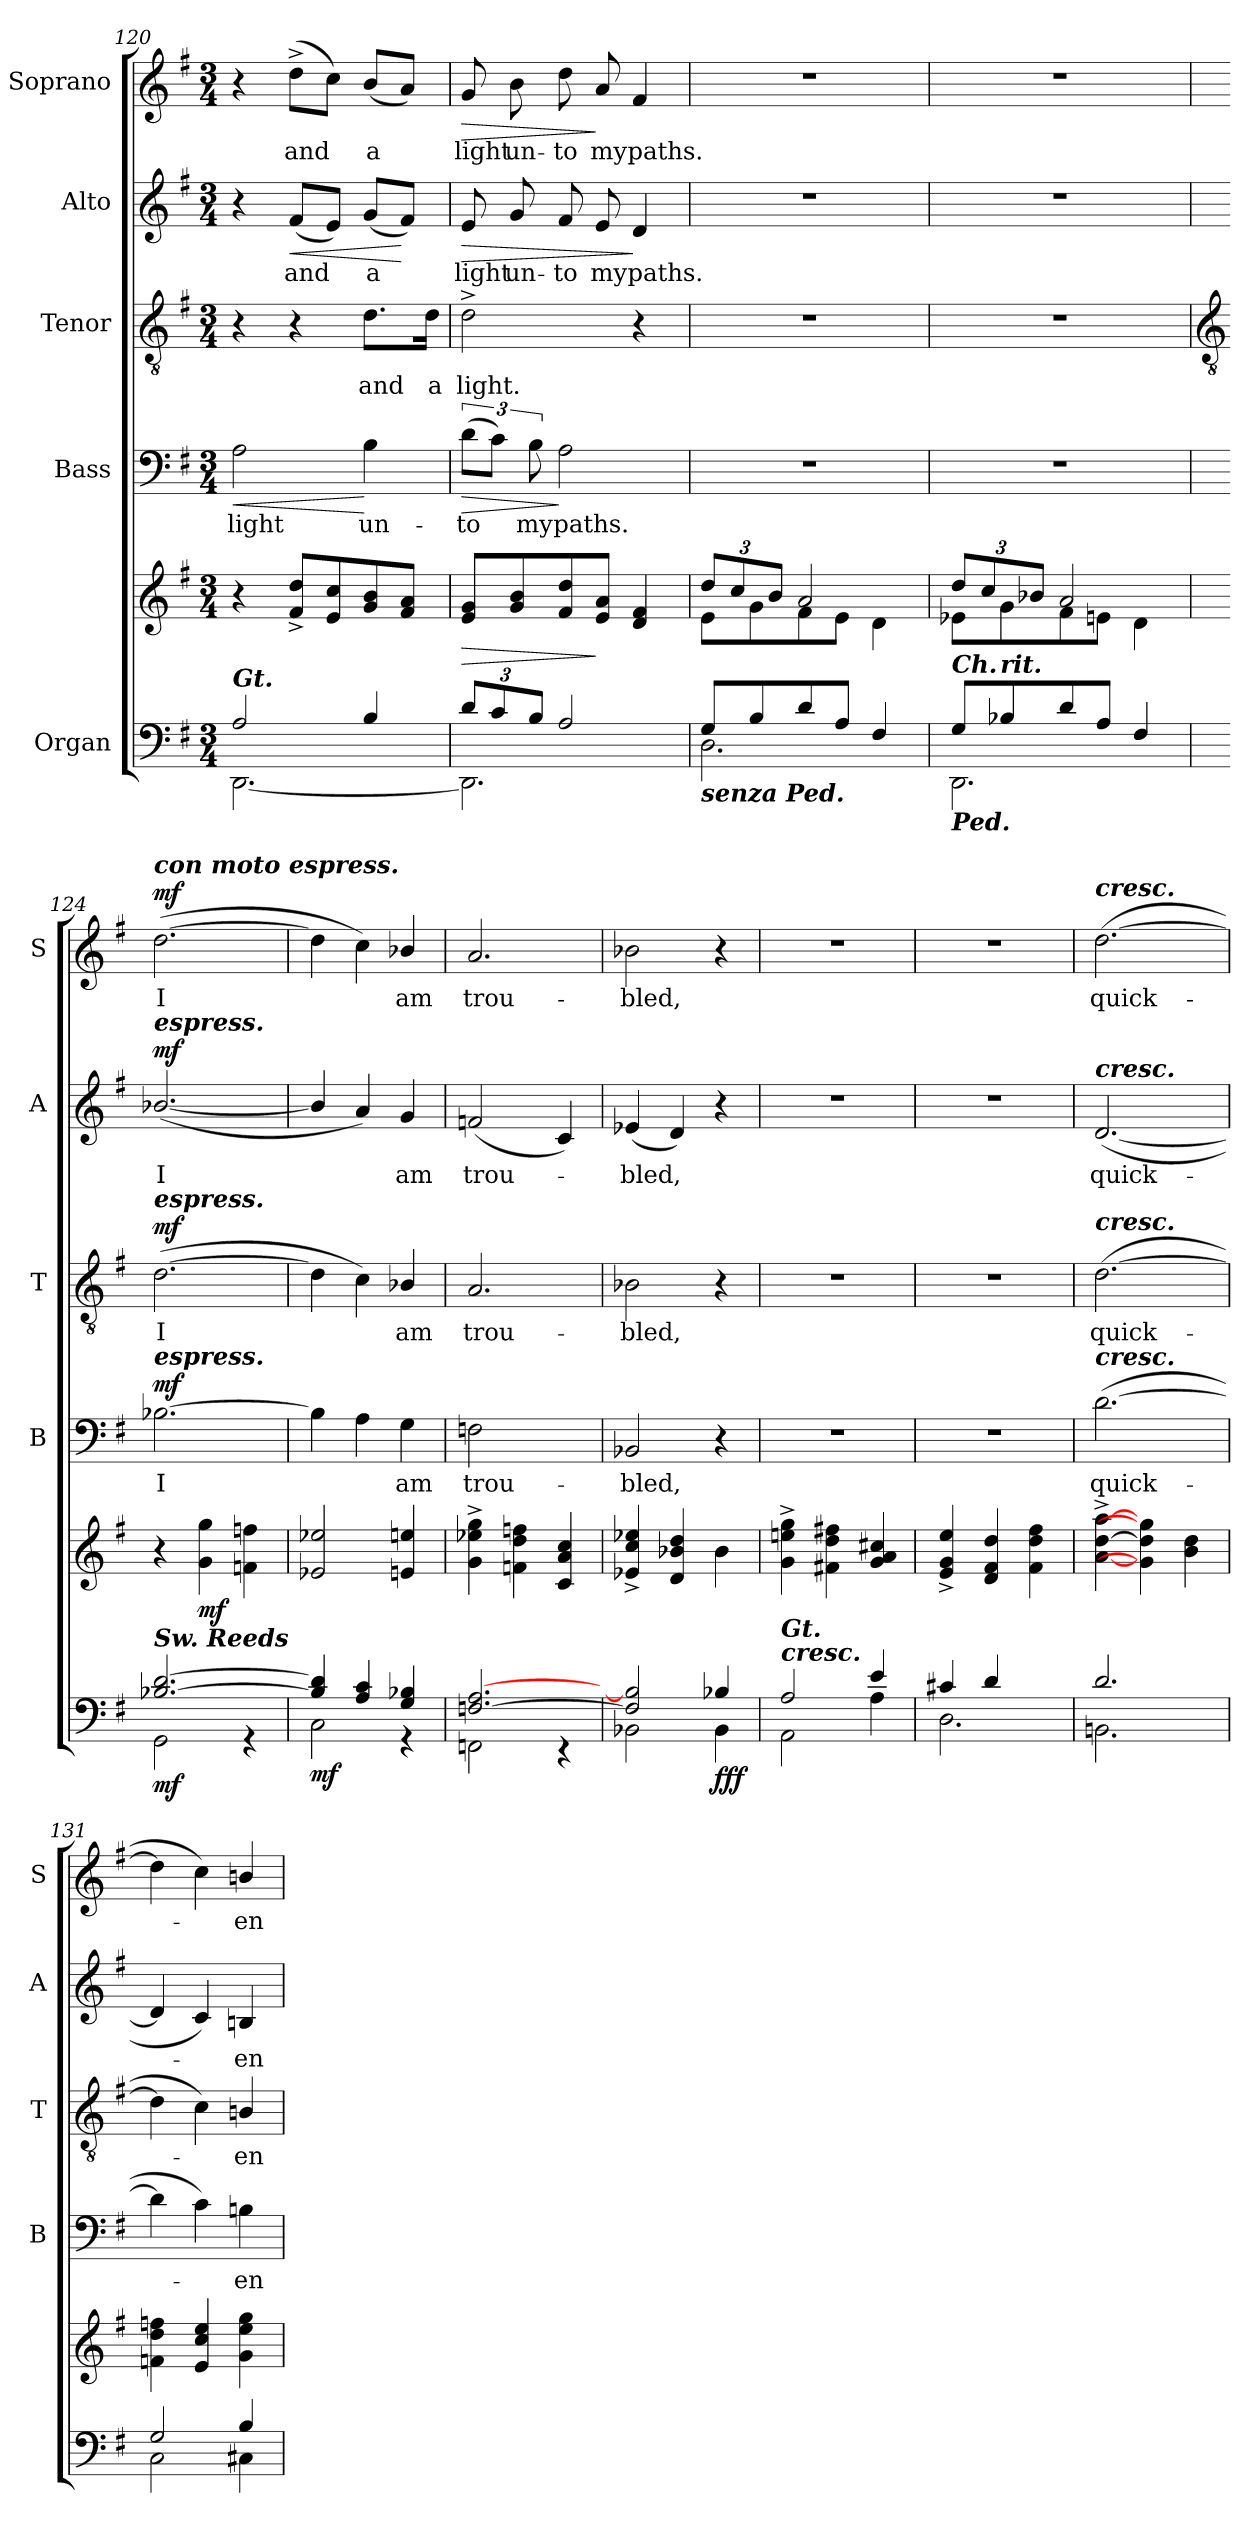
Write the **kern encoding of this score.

**kern	**kern	**dynam	**kern	**text	**dynam	**kern	**text	**dynam	**kern	**text	**dynam	**kern	**text	**dynam
*part5	*part5	*part5	*part4	*part4	*part4	*part3	*part3	*part3	*part2	*part2	*part2	*part1	*part1	*part1
*staff6	*staff5	*staff5/6	*staff4	*staff4	*staff4	*staff3	*staff3	*staff3	*staff2	*staff2	*staff2	*staff1	*staff1	*staff1
*I"Organ	*	*	*I"Bass	*	*	*I"Tenor	*	*	*I"Alto	*	*	*I"Soprano	*	*
*	*	*	*I'B	*	*	*I'T	*	*	*I'A	*	*	*I'S	*	*
*clefF4	*clefG2	*	*clefF4	*	*	*clefGv2	*	*	*clefG2	*	*	*clefG2	*	*
*k[f#]	*k[f#]	*	*k[f#]	*	*	*k[f#]	*	*	*k[f#]	*	*	*k[f#]	*	*
*G:	*G:	*	*G:	*	*	*G:	*	*	*G:	*	*	*G:	*	*
*M3/4	*M3/4	*	*M3/4	*	*	*M3/4	*	*	*M3/4	*	*	*M3/4	*	*
=120	=120	=120	=120	=120	=120	=120	=120	=120	=120	=120	=120	=120	=120	=120
*^	*^	*	*	*	*	*	*	*	*	*	*	*	*	*
!LO:TX:a:Bi:t=Gt.	!	!	!	!	!	!	!	!	!	!	!	!	!	!	!	!
!	!	!	!	!	!	!LO:LY:b	!LO:HP:b	!	!	!	!	!	!	!	!	!
2A/	[2.DD\	4r	2ryy	.	2A	light	<	4r	.	.	4r	.	.	4r	.	.
!	!	!	!	!	!	!	!	!	!	!	!	!LO:LY:b	!LO:HP:b	!	!LO:LY:b	!
.	.	8f#^ 8dd^L	.	.	.	.	.	4r	.	.	(<8f#L	and	<	(>8dd^L	and	.
.	.	8e 8cc	.	.	.	.	.	.	.	.	8eJ)	.	.	8ccJ)	.	.
!	!	!	!	!	!	!LO:LY:b	!	!	!LO:LY:b	!	!	!LO:LY:b	!	!	!LO:LY:b	!
4B/	.	8g 8b	8ryy	.	4B	un-	[	8.d\L	and	.	(<8gL	a	.	(<8bL	a	.
.	.	8f# 8aJ	8ryy	.	.	.	.	.	.	.	8f#J)	.	[	8aJ)	.	.
!	!	!	!	!	!	!	!	!	!LO:LY:b	!	!	!	!	!	!	!
.	.	.	.	.	.	.	.	16d\Jk	a	.	.	.	.	.	.	.
=121	=121	=121	=121	=121	=121	=121	=121	=121	=121	=121	=121	=121	=121	=121	=121	=121
!	!	!	!	!LO:HP:b	!	!LO:LY:b	!LO:HP:b	!	!LO:LY:b	!	!	!LO:LY:b	!LO:HP:b	!	!LO:LY:b	!LO:HP:b
12d/L	2.DD\]	8e 8gL	2.ryy	>	(>12dL	-to	>	2d^	light.	.	8e	light	>	8g	light	>
12c/	.	.	.	.	12cJ)	.	.	.	.	.	.	.	.	.	.	.
!	!	!	!	!	!	!	!	!	!	!	!	!LO:LY:b	!	!	!LO:LY:b	!
.	.	8g 8b	.	.	.	.	.	.	.	.	8g	un-	.	8b	un-	.
!	!	!	!	!	!	!LO:LY:b	!	!	!	!	!	!	!	!	!	!
12B/J	.	.	.	.	12B	my	.	.	.	.	.	.	.	.	.	.
!	!	!	!	!	!	!LO:LY:b	!	!	!	!	!	!LO:LY:b	!	!	!LO:LY:b	!
2A/	.	8f# 8dd	.	.	2A	paths.	]	.	.	.	8f#	-to	.	8dd	-to	.
!	!	!	!	!	!	!	!	!	!	!	!	!LO:LY:b	!	!	!LO:LY:b	!
.	.	8e 8aJ	.	]	.	.	.	.	.	.	8e	my	.	8a	my	]
!	!	!	!	!	!	!	!	!	!	!	!	!LO:LY:b	!	!	!LO:LY:b	!
.	.	4d 4f#	.	.	.	.	.	4r	.	.	4d	paths.	]	4f#	paths.	.
=122	=122	=122	=122	=122	=122	=122	=122	=122	=122	=122	=122	=122	=122	=122	=122	=122
!LO:TX:b:Bi:t=senza Ped.	!	!	!	!	!	!	!	!	!	!	!	!	!	!	!	!
!	!	!	!	!	!LO:N:vis=1	!	!	!LO:N:vis=1	!	!	!LO:N:vis=1	!	!	!LO:N:vis=1	!	!
8G/L	2.D\	12dd/L	8e\L	.	2.r	.	.	2.r	.	.	2.r	.	.	2.r	.	.
.	.	12cc/	.	.	.	.	.	.	.	.	.	.	.	.	.	.
8B/	.	.	8g\	.	.	.	.	.	.	.	.	.	.	.	.	.
.	.	12b/J	.	.	.	.	.	.	.	.	.	.	.	.	.	.
8d/	.	2a	8f#\	.	.	.	.	.	.	.	.	.	.	.	.	.
8A/J	.	.	8e\J	.	.	.	.	.	.	.	.	.	.	.	.	.
4F#/	.	.	4d\	.	.	.	.	.	.	.	.	.	.	.	.	.
=123	=123	=123	=123	=123	=123	=123	=123	=123	=123	=123	=123	=123	=123	=123	=123	=123
!LO:TX:a:Bi:t=Ch.	!	!	!	!	!	!	!	!	!	!	!	!	!	!	!	!
!LO:TX:b:Bi:t=Ped.	!	!	!	!	!	!	!	!	!	!	!	!	!	!	!	!
!	!	!	!	!	!LO:N:vis=1	!	!	!LO:N:vis=1	!	!	!LO:N:vis=1	!	!	!LO:N:vis=1	!	!
8G/L	2.DD\	12dd/L	8e-X\L	.	2.r	.	.	2.r	.	.	2.r	.	.	2.r	.	.
.	.	12cc/	.	.	.	.	.	.	.	.	.	.	.	.	.	.
!LO:TX:a:Bi:t=rit.	!	!	!	!	!	!	!	!	!	!	!	!	!	!	!	!
8B-X/	.	.	8g\	.	.	.	.	.	.	.	.	.	.	.	.	.
.	.	12b-X/J	.	.	.	.	.	.	.	.	.	.	.	.	.	.
8d/	.	2a	8f#\	.	.	.	.	.	.	.	.	.	.	.	.	.
8A/J	.	.	8en\J	.	.	.	.	.	.	.	.	.	.	.	.	.
4F#/	.	.	4d\	.	.	.	.	.	.	.	.	.	.	.	.	.
*	*	*v	*v	*	*	*	*	*	*	*	*	*	*	*	*	*
!!LO:LB:g=z
=124	=124	=124	=124	=124	=124	=124	=124	=124	=124	=124	=124	=124	=124	=124	=124
*	*	*	*	*	*	*	*clefGv2	*	*	*	*	*	*	*	*
*	*	*^	*	*	*	*	*	*	*	*	*	*	*	*	*
!	!	!	!	!	!	!	!	!	!	!	!	!	!	!LO:TX:a:Bi:t=con moto espress.	!	!
!	!	!	!	!	!	!	!	!	!	!	!LO:TX:a:Bi:t=espress.	!	!	!	!	!
!	!	!	!	!	!	!	!	!LO:TX:a:Bi:t=espress.	!	!	!	!	!	!	!	!
!	!	!	!	!	!LO:TX:a:Bi:t=espress.	!	!	!	!	!	!	!	!	!	!	!
!	!	!LO:TX:a:Bi:t=con moto espress.	!	!	!	!	!	!	!	!	!	!	!	!	!	!
!LO:TX:a:Bi:t=Sw. Reeds	!	!	!	!	!	!	!	!	!	!	!	!	!	!	!	!
!	!	!	!	!LO:DY:b=2	!	!LO:LY:b	!LO:DY:b	!	!LO:LY:b	!LO:DY:b	!	!LO:LY:b	!LO:DY:b	!	!LO:LY:b	!LO:DY:b
*	*	*v	*v	*	*	*	*	*	*	*	*	*	*	*	*	*
[2.B-X/ [2.d/	2GG\	4r	mf	[2.B-X	I	mf	(>[2.d	I	mf	(<[2.b-X/	I	mf	(>[2.dd	I	mf
!	!	!	!LO:DY:b	!	!	!	!	!	!	!	!	!	!	!	!
.	.	4g 4gg	mf	.	.	.	.	.	.	.	.	.	.	.	.
.	4r	4fn 4ffn	.	.	.	.	.	.	.	.	.	.	.	.	.
=125	=125	=125	=125	=125	=125	=125	=125	=125	=125	=125	=125	=125	=125	=125	=125
!	!	!	!LO:DY:b=2	!	!	!	!	!	!	!	!	!	!	!	!
4B-/] 4d/]	2C\	2e-X 2ee-X	mf	4B-]	.	.	4d]	.	.	4b-/]	.	.	4dd]	.	.
4A/ 4c/	.	.	.	4A	.	.	4c)	.	.	4a)	.	.	4cc)	.	.
!	!	!	!	!	!LO:LY:b	!	!	!LO:LY:b	!	!	!LO:LY:b	!	!	!LO:LY:b	!
4G/ 4B-/	4r	4en 4een	.	4G	am	.	4B-X/	am	.	4g	am	.	4b-X/	am	.
=126	=126	=126	=126	=126	=126	=126	=126	=126	=126	=126	=126	=126	=126	=126	=126
!	!	!	!	!	!LO:LY:b	!	!	!LO:LY:b	!	!	!LO:LY:b	!	!	!LO:LY:b	!
[2.Fn/ [2.A/	2FFn\	4g^ 4ee-X^ 4gg^	.	2Fn	trou-	.	2.A	trou-	.	(<2fn	trou-	.	2.a	trou-	.
.	.	4fn 4dd 4ffn	.	.	.	.	.	.	.	.	.	.	.	.	.
.	4r	4c 4a 4cc	.	4ryy	.	.	.	.	.	4c)	.	.	.	.	.
=127	=127	=127	=127	=127	=127	=127	=127	=127	=127	=127	=127	=127	=127	=127	=127
!	!	!	!	!	!LO:LY:b	!	!	!LO:LY:b	!	!	!LO:LY:b	!	!	!LO:LY:b	!
2F/] 2B-/]	2BB-X\	4e-X^ 4cc^ 4ee-X^	.	2BB-X	-bled,	.	2B-X	-bled,	.	(<4e-X	bled,	.	2b-X	-bled,	.
.	.	4d 4b-X 4dd	.	.	.	.	.	.	.	4d)	.	.	.	.	.
!	!	!	!LO:DY:b=2	!	!	!	!	!	!	!	!	!	!	!	!
!	!	!	!LO:DY:n=1:b=2	!	!	!	!	!	!	!	!	!	!	!	!
!	!	!	!LO:DY:n=2:b	!	!	!	!	!	!	!	!	!	!	!	!
4B-/	4BB-\	4b-	f f f	4r	.	.	4r	.	.	4r	.	.	4r	.	.
=128	=128	=128	=128	=128	=128	=128	=128	=128	=128	=128	=128	=128	=128	=128	=128
!LO:TX:a:Bi:t=cresc.	!	!	!	!	!	!	!	!	!	!	!	!	!	!	!
!LO:TX:a:Bi:t=Gt.	!	!	!	!	!	!	!	!	!	!	!	!	!	!	!
!	!	!	!	!LO:N:vis=1	!	!	!LO:N:vis=1	!	!	!LO:N:vis=1	!	!	!LO:N:vis=1	!	!
2A/	2AA\	4g^ 4een^ 4gg^	.	2.r	.	.	2.r	.	.	2.r	.	.	2.r	.	.
.	.	4f#X 4dd 4ff#X	.	.	.	.	.	.	.	.	.	.	.	.	.
4e/	4A\	4g 4a 4cc#X	.	.	.	.	.	.	.	.	.	.	.	.	.
=129	=129	=129	=129	=129	=129	=129	=129	=129	=129	=129	=129	=129	=129	=129	=129
!	!	!	!	!LO:N:vis=1	!	!	!LO:N:vis=1	!	!	!LO:N:vis=1	!	!	!LO:N:vis=1	!	!
4c#X/	2.D\	4e^ 4g^ 4ee^	.	2.r	.	.	2.r	.	.	2.r	.	.	2.r	.	.
4d/	.	4d 4f# 4dd	.	.	.	.	.	.	.	.	.	.	.	.	.
4ryy	.	4f# 4dd 4ff#	.	.	.	.	.	.	.	.	.	.	.	.	.
=130	=130	=130	=130	=130	=130	=130	=130	=130	=130	=130	=130	=130	=130	=130	=130
!	!	!	!	!	!	!	!	!	!	!	!	!	!LO:TX:a:Bi:t=cresc.	!	!
!	!	!	!	!	!	!	!	!	!	!LO:TX:a:Bi:t=cresc.	!	!	!	!	!
!	!	!	!	!	!	!	!LO:TX:a:Bi:t=cresc.	!	!	!	!	!	!	!	!
!	!	!	!	!LO:TX:a:Bi:t=cresc.	!	!	!	!	!	!	!	!	!	!	!
!	!	!	!	!	!LO:LY:b	!	!	!LO:LY:b	!	!	!LO:LY:b	!	!	!LO:LY:b	!
2.d/	2.BBn\	[4a^ [4dd^ [4aa^	.	(>[2.d	quick-	.	(>[2.d	quick-	.	(<[2.d	quick-	.	(>[2.dd	quick-	.
.	.	4g] 4dd] 4gg]	.	.	.	.	.	.	.	.	.	.	.	.	.
.	.	4b 4dd	.	.	.	.	.	.	.	.	.	.	.	.	.
=131	=131	=131	=131	=131	=131	=131	=131	=131	=131	=131	=131	=131	=131	=131	=131
2G/	2C\	4fn 4dd 4ffn	.	4d]	.	.	4d]	.	.	4d]	.	.	4dd]	.	.
.	.	4e 4cc 4ee	.	4c)	.	.	4c)	.	.	4c)	.	.	4cc)	.	.
!	!	!	!	!	!LO:LY:b	!	!	!LO:LY:b	!	!	!LO:LY:b	!	!	!LO:LY:b	!
4B/	4C#X\	4g 4ee 4gg	.	4Bn\	en	.	4Bn/	en	.	4Bn/	en	.	4bn/	en	.
*v	*v	*	*	*	*	*	*	*	*	*	*	*	*	*	*
=	=	=	=	=	=	=	=	=	=	=	=	=	=	=
*-	*-	*-	*-	*-	*-	*-	*-	*-	*-	*-	*-	*-	*-	*-
